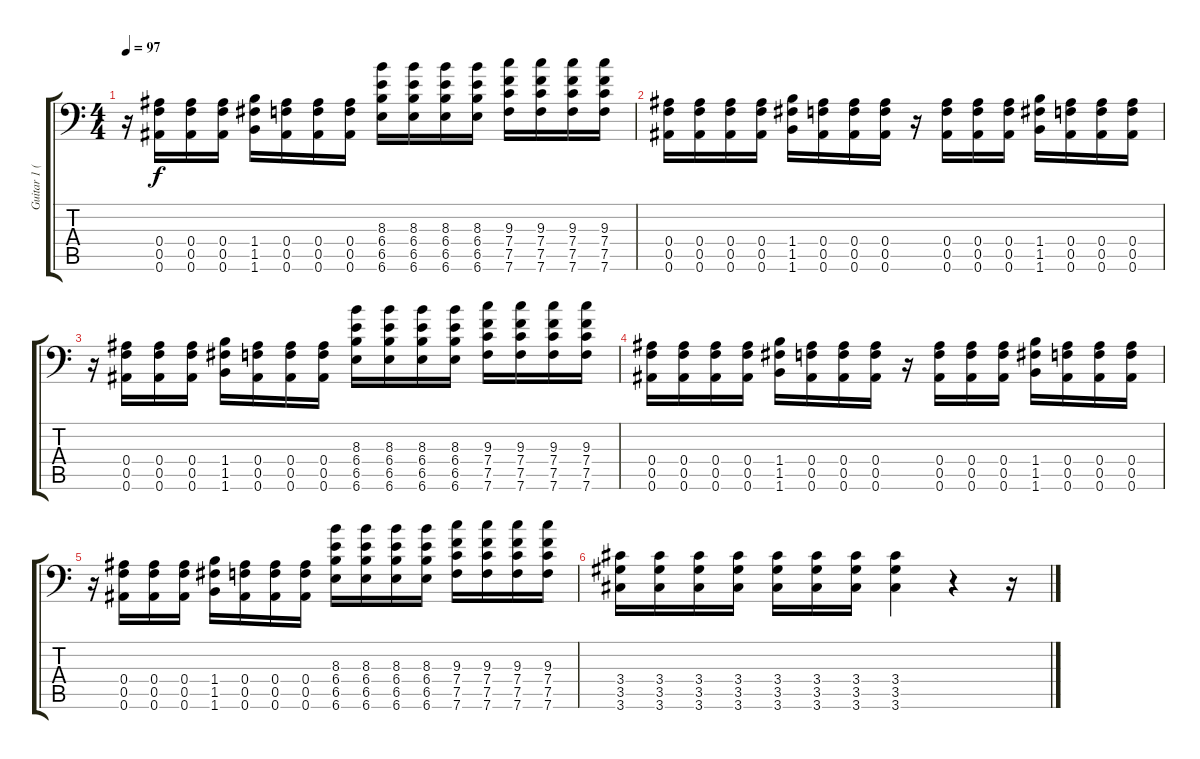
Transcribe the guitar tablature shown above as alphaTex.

\track ("Guitar 1 (Drop A#)" "Guitar 1 (") {instrument distortionguitar}
\staff {score tabs}
\tuning (C4 G3 Eb3 Bb2 F2 Bb1) {hide}
\ts (4 4)
\tempo 97
\clef f4
\ks c
r.16{dy f} (0.4 0.5 0.6).16{instrument electricguitarmuted} (0.4 0.5 0.6).16 (0.4 0.5 0.6).16 (1.4 1.5 1.6).16{instrument distortionguitar} (0.4 0.5 0.6).16 (0.4 0.5 0.6).16 (0.4 0.5 0.6).16 (8.3 6.4 6.5 6.6).16 (8.3 6.4 6.5 6.6).16 (8.3 6.4 6.5 6.6).16 (8.3 6.4 6.5 6.6).16 (9.3 7.4 7.5 7.6).16 (9.3 7.4 7.5 7.6).16 (9.3 7.4 7.5 7.6).16 (9.3 7.4 7.5 7.6).16 |
(0.4 0.5 0.6).16{instrument electricguitarmuted} (0.4 0.5 0.6).16 (0.4 0.5 0.6).16 (0.4 0.5 0.6).16 (1.4 1.5 1.6).16{instrument distortionguitar} (0.4 0.5 0.6).16 (0.4 0.5 0.6).16 (0.4 0.5 0.6).16 r.16 (0.4 0.5 0.6).16{instrument electricguitarmuted} (0.4 0.5 0.6).16 (0.4 0.5 0.6).16 (1.4 1.5 1.6).16{instrument distortionguitar} (0.4 0.5 0.6).16 (0.4 0.5 0.6).16 (0.4 0.5 0.6).16 |
r.16 (0.4 0.5 0.6).16{instrument electricguitarmuted} (0.4 0.5 0.6).16 (0.4 0.5 0.6).16 (1.4 1.5 1.6).16{instrument distortionguitar} (0.4 0.5 0.6).16 (0.4 0.5 0.6).16 (0.4 0.5 0.6).16 (8.3 6.4 6.5 6.6).16 (8.3 6.4 6.5 6.6).16 (8.3 6.4 6.5 6.6).16 (8.3 6.4 6.5 6.6).16 (9.3 7.4 7.5 7.6).16 (9.3 7.4 7.5 7.6).16 (9.3 7.4 7.5 7.6).16 (9.3 7.4 7.5 7.6).16 |
(0.4 0.5 0.6).16{instrument electricguitarmuted} (0.4 0.5 0.6).16 (0.4 0.5 0.6).16 (0.4 0.5 0.6).16 (1.4 1.5 1.6).16{instrument distortionguitar} (0.4 0.5 0.6).16 (0.4 0.5 0.6).16 (0.4 0.5 0.6).16 r.16 (0.4 0.5 0.6).16{instrument electricguitarmuted} (0.4 0.5 0.6).16 (0.4 0.5 0.6).16 (1.4 1.5 1.6).16{instrument distortionguitar} (0.4 0.5 0.6).16 (0.4 0.5 0.6).16 (0.4 0.5 0.6).16 |
r.16 (0.4 0.5 0.6).16{instrument electricguitarmuted} (0.4 0.5 0.6).16 (0.4 0.5 0.6).16 (1.4 1.5 1.6).16{instrument distortionguitar} (0.4 0.5 0.6).16 (0.4 0.5 0.6).16 (0.4 0.5 0.6).16 (8.3 6.4 6.5 6.6).16 (8.3 6.4 6.5 6.6).16 (8.3 6.4 6.5 6.6).16 (8.3 6.4 6.5 6.6).16 (9.3 7.4 7.5 7.6).16 (9.3 7.4 7.5 7.6).16 (9.3 7.4 7.5 7.6).16 (9.3 7.4 7.5 7.6).16 |
(3.4 3.5 3.6).16 (3.4 3.5 3.6).16 (3.4 3.5 3.6).16 (3.4 3.5 3.6).16 (3.4 3.5 3.6).16 (3.4 3.5 3.6).16 (3.4 3.5 3.6).16 (3.4 3.5 3.6).4 r.4 r.16
